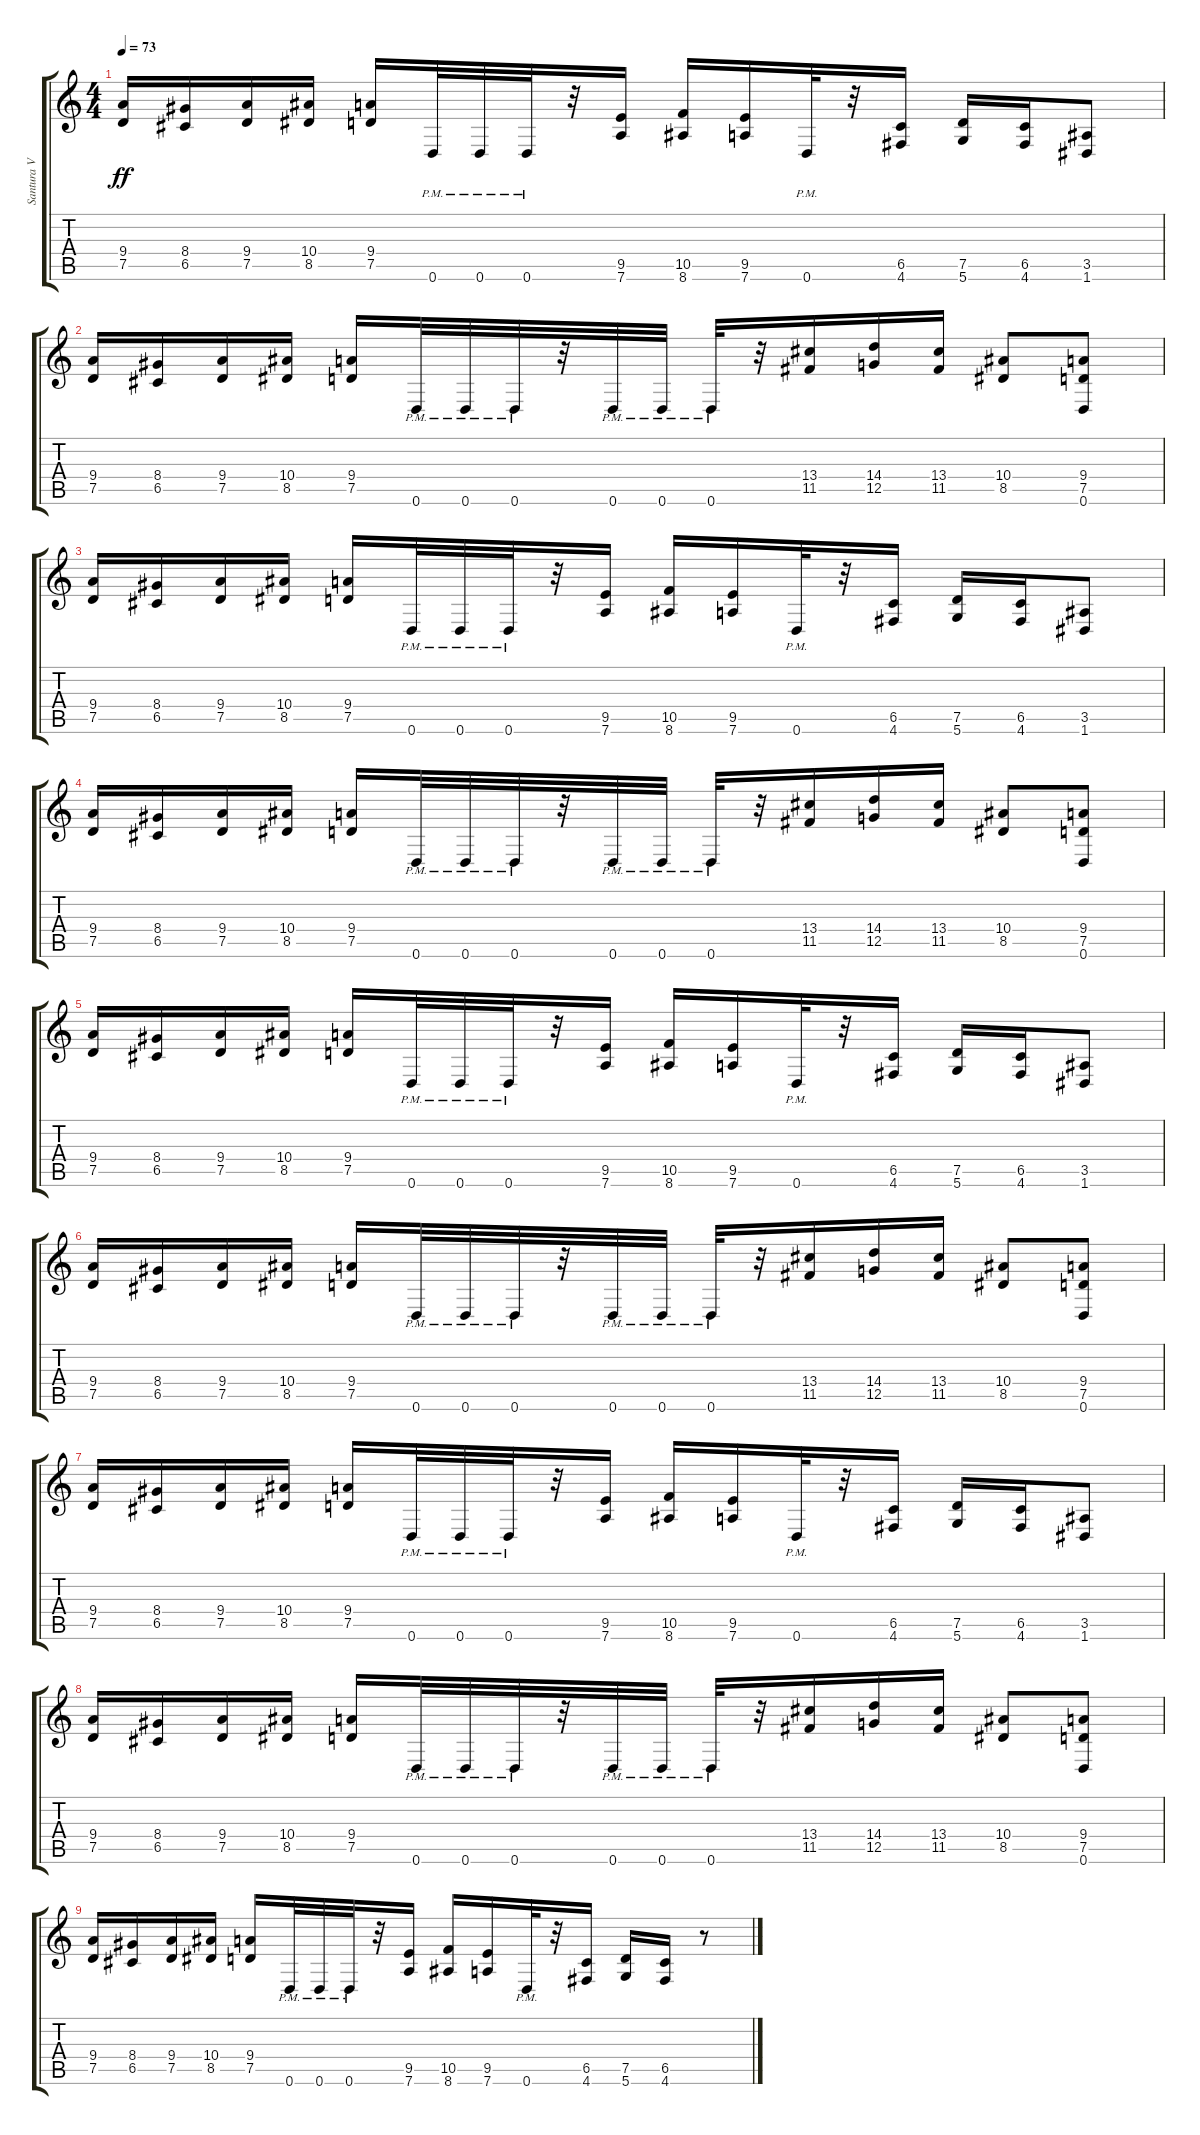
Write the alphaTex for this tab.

\track ("Santura V" "Santura V") {instrument overdrivenguitar}
\staff {score tabs}
\tuning (D4 A3 F3 C3 G2 D2) {hide}
\ts (4 4)
\tempo 73
\clef g2
\ks c
(9.4 7.5).16{dy ff} (8.4 6.5).16 (9.4 7.5).16 (10.4 8.5).16 (9.4 7.5).16 0.6{pm}.32 0.6{pm}.32 0.6{pm}.32 r.32 (9.5 7.6).16 (10.5 8.6).16 (9.5 7.6).16 0.6{pm}.32 r.32 (6.5 4.6).16 (7.5 5.6).16 (6.5 4.6).16 (3.5 1.6).8 |
(9.4 7.5).16 (8.4 6.5).16 (9.4 7.5).16 (10.4 8.5).16 (9.4 7.5).16 0.6{pm}.32 0.6{pm}.32 0.6{pm}.32 r.32 0.6{pm}.32 0.6{pm}.32 0.6{pm}.32 r.32 (13.4 11.5).16 (14.4 12.5).16 (13.4 11.5).16 (10.4 8.5).8 (9.4 7.5 0.6).8 |
(9.4 7.5).16 (8.4 6.5).16 (9.4 7.5).16 (10.4 8.5).16 (9.4 7.5).16 0.6{pm}.32 0.6{pm}.32 0.6{pm}.32 r.32 (9.5 7.6).16 (10.5 8.6).16 (9.5 7.6).16 0.6{pm}.32 r.32 (6.5 4.6).16 (7.5 5.6).16 (6.5 4.6).16 (3.5 1.6).8 |
(9.4 7.5).16 (8.4 6.5).16 (9.4 7.5).16 (10.4 8.5).16 (9.4 7.5).16 0.6{pm}.32 0.6{pm}.32 0.6{pm}.32 r.32 0.6{pm}.32 0.6{pm}.32 0.6{pm}.32 r.32 (13.4 11.5).16 (14.4 12.5).16 (13.4 11.5).16 (10.4 8.5).8 (9.4 7.5 0.6).8 |
(9.4 7.5).16 (8.4 6.5).16 (9.4 7.5).16 (10.4 8.5).16 (9.4 7.5).16 0.6{pm}.32 0.6{pm}.32 0.6{pm}.32 r.32 (9.5 7.6).16 (10.5 8.6).16 (9.5 7.6).16 0.6{pm}.32 r.32 (6.5 4.6).16 (7.5 5.6).16 (6.5 4.6).16 (3.5 1.6).8 |
(9.4 7.5).16 (8.4 6.5).16 (9.4 7.5).16 (10.4 8.5).16 (9.4 7.5).16 0.6{pm}.32 0.6{pm}.32 0.6{pm}.32 r.32 0.6{pm}.32 0.6{pm}.32 0.6{pm}.32 r.32 (13.4 11.5).16 (14.4 12.5).16 (13.4 11.5).16 (10.4 8.5).8 (9.4 7.5 0.6).8 |
(9.4 7.5).16 (8.4 6.5).16 (9.4 7.5).16 (10.4 8.5).16 (9.4 7.5).16 0.6{pm}.32 0.6{pm}.32 0.6{pm}.32 r.32 (9.5 7.6).16 (10.5 8.6).16 (9.5 7.6).16 0.6{pm}.32 r.32 (6.5 4.6).16 (7.5 5.6).16 (6.5 4.6).16 (3.5 1.6).8 |
(9.4 7.5).16 (8.4 6.5).16 (9.4 7.5).16 (10.4 8.5).16 (9.4 7.5).16 0.6{pm}.32 0.6{pm}.32 0.6{pm}.32 r.32 0.6{pm}.32 0.6{pm}.32 0.6{pm}.32 r.32 (13.4 11.5).16 (14.4 12.5).16 (13.4 11.5).16 (10.4 8.5).8 (9.4 7.5 0.6).8 |
(9.4 7.5).16 (8.4 6.5).16 (9.4 7.5).16 (10.4 8.5).16 (9.4 7.5).16 0.6{pm}.32 0.6{pm}.32 0.6{pm}.32 r.32 (9.5 7.6).16 (10.5 8.6).16 (9.5 7.6).16 0.6{pm}.32 r.32 (6.5 4.6).16 (7.5 5.6).16 (6.5 4.6).16 r.8
